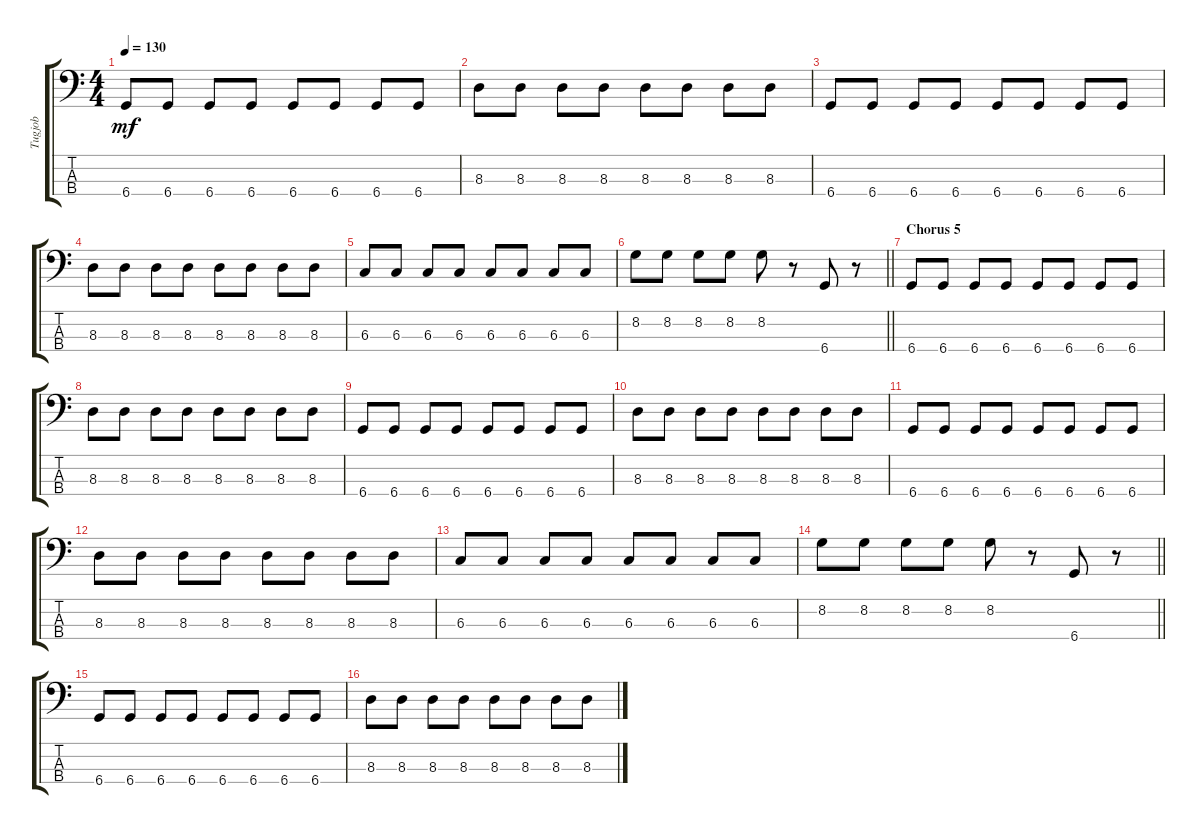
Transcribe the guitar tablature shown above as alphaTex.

\track ("Tugjob" "Tugjob") {instrument electricbassfinger}
\staff {score tabs}
\tuning (E2 B1 Gb1 Db1) {hide}
\ts (4 4)
\tempo 130
\clef f4
\ks c
6.4.8{dy mf} 6.4.8 6.4.8 6.4.8 6.4.8 6.4.8 6.4.8 6.4.8 |
8.3.8 8.3.8 8.3.8 8.3.8 8.3.8 8.3.8 8.3.8 8.3.8 |
6.4.8 6.4.8 6.4.8 6.4.8 6.4.8 6.4.8 6.4.8 6.4.8 |
8.3.8 8.3.8 8.3.8 8.3.8 8.3.8 8.3.8 8.3.8 8.3.8 |
6.3.8 6.3.8 6.3.8 6.3.8 6.3.8 6.3.8 6.3.8 6.3.8 |
\barLineRight lightlight
8.2.8 8.2.8 8.2.8 8.2.8 8.2.8 r.8 6.4.8 r.8 |
\section ("" "Chorus 5")
6.4.8 6.4.8 6.4.8 6.4.8 6.4.8 6.4.8 6.4.8 6.4.8 |
8.3.8 8.3.8 8.3.8 8.3.8 8.3.8 8.3.8 8.3.8 8.3.8 |
6.4.8 6.4.8 6.4.8 6.4.8 6.4.8 6.4.8 6.4.8 6.4.8 |
8.3.8 8.3.8 8.3.8 8.3.8 8.3.8 8.3.8 8.3.8 8.3.8 |
6.4.8 6.4.8 6.4.8 6.4.8 6.4.8 6.4.8 6.4.8 6.4.8 |
8.3.8 8.3.8 8.3.8 8.3.8 8.3.8 8.3.8 8.3.8 8.3.8 |
6.3.8 6.3.8 6.3.8 6.3.8 6.3.8 6.3.8 6.3.8 6.3.8 |
\barLineRight lightlight
8.2.8 8.2.8 8.2.8 8.2.8 8.2.8 r.8 6.4.8 r.8 |
6.4.8 6.4.8 6.4.8 6.4.8 6.4.8 6.4.8 6.4.8 6.4.8 |
8.3.8 8.3.8 8.3.8 8.3.8 8.3.8 8.3.8 8.3.8 8.3.8
